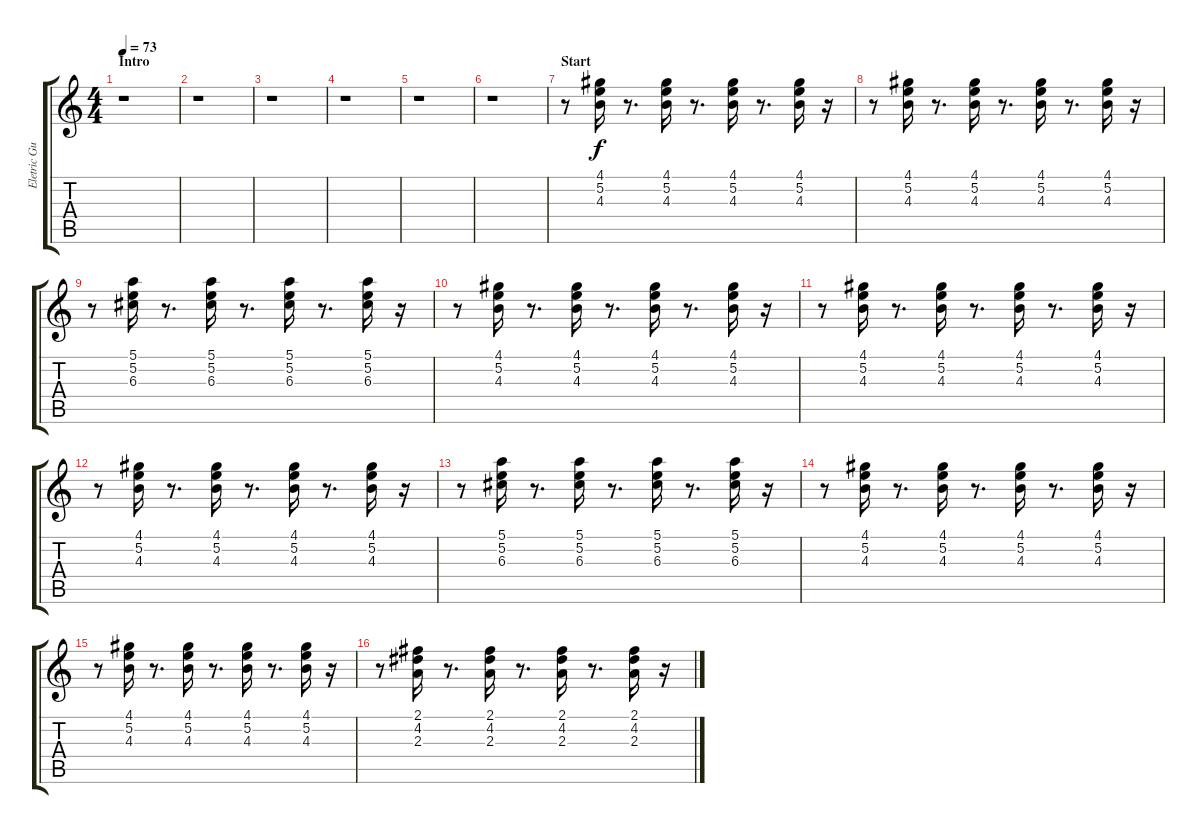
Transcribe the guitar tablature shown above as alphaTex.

\track ("Eletric Guitar" "Eletric Gu") {instrument electricguitarclean}
\staff {score tabs}
\tuning (E4 B3 G3 D3 A2 E2) {hide}
\ts (4 4)
\section ("" "Intro")
\tempo 73
\clef g2
\ks c
r.1{dy f instrument electricguitarclean} |
r.1 |
r.1 |
r.1 |
r.1 |
r.1 |
\section ("" "Start")
r.8 (4.1 5.2 4.3).16 r.8{d} (4.1 5.2 4.3).16 r.8{d} (4.1 5.2 4.3).16 r.8{d} (4.1 5.2 4.3).16 r.16 |
r.8 (4.1 5.2 4.3).16 r.8{d} (4.1 5.2 4.3).16 r.8{d} (4.1 5.2 4.3).16 r.8{d} (4.1 5.2 4.3).16 r.16 |
r.8 (5.1 5.2 6.3).16 r.8{d} (5.1 5.2 6.3).16 r.8{d} (5.1 5.2 6.3).16 r.8{d} (5.1 5.2 6.3).16 r.16 |
r.8 (4.1 5.2 4.3).16 r.8{d} (4.1 5.2 4.3).16 r.8{d} (4.1 5.2 4.3).16 r.8{d} (4.1 5.2 4.3).16 r.16 |
r.8 (4.1 5.2 4.3).16 r.8{d} (4.1 5.2 4.3).16 r.8{d} (4.1 5.2 4.3).16 r.8{d} (4.1 5.2 4.3).16 r.16 |
r.8 (4.1 5.2 4.3).16 r.8{d} (4.1 5.2 4.3).16 r.8{d} (4.1 5.2 4.3).16 r.8{d} (4.1 5.2 4.3).16 r.16 |
r.8 (5.1 5.2 6.3).16 r.8{d} (5.1 5.2 6.3).16 r.8{d} (5.1 5.2 6.3).16 r.8{d} (5.1 5.2 6.3).16 r.16 |
r.8 (4.1 5.2 4.3).16 r.8{d} (4.1 5.2 4.3).16 r.8{d} (4.1 5.2 4.3).16 r.8{d} (4.1 5.2 4.3).16 r.16 |
r.8 (4.1 5.2 4.3).16 r.8{d} (4.1 5.2 4.3).16 r.8{d} (4.1 5.2 4.3).16 r.8{d} (4.1 5.2 4.3).16 r.16 |
r.8 (2.1 4.2 2.3).16 r.8{d} (2.1 4.2 2.3).16 r.8{d} (2.1 4.2 2.3).16 r.8{d} (2.1 4.2 2.3).16 r.16
